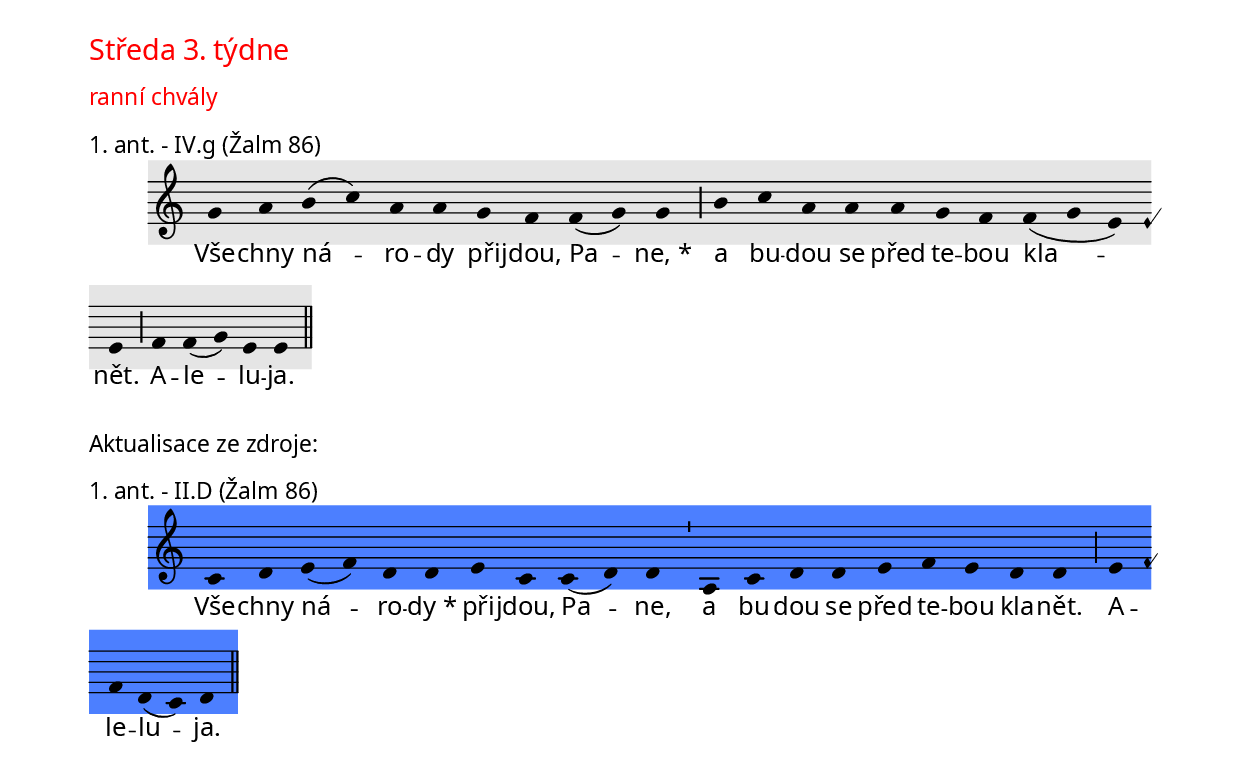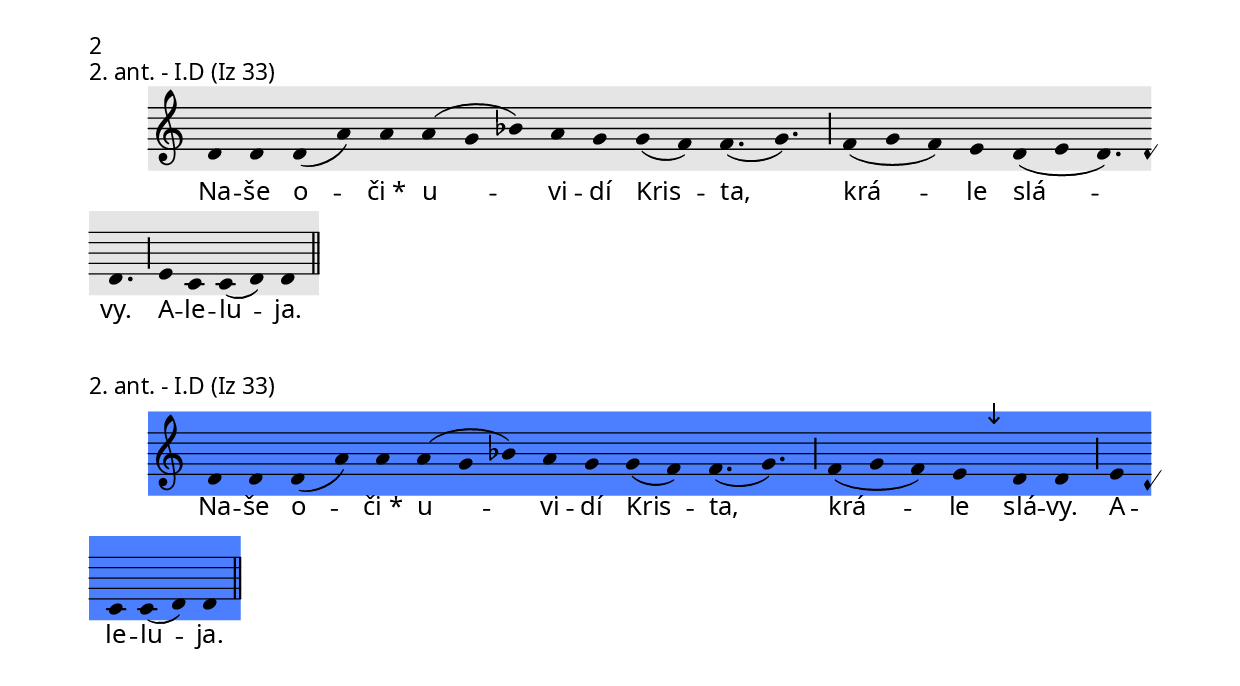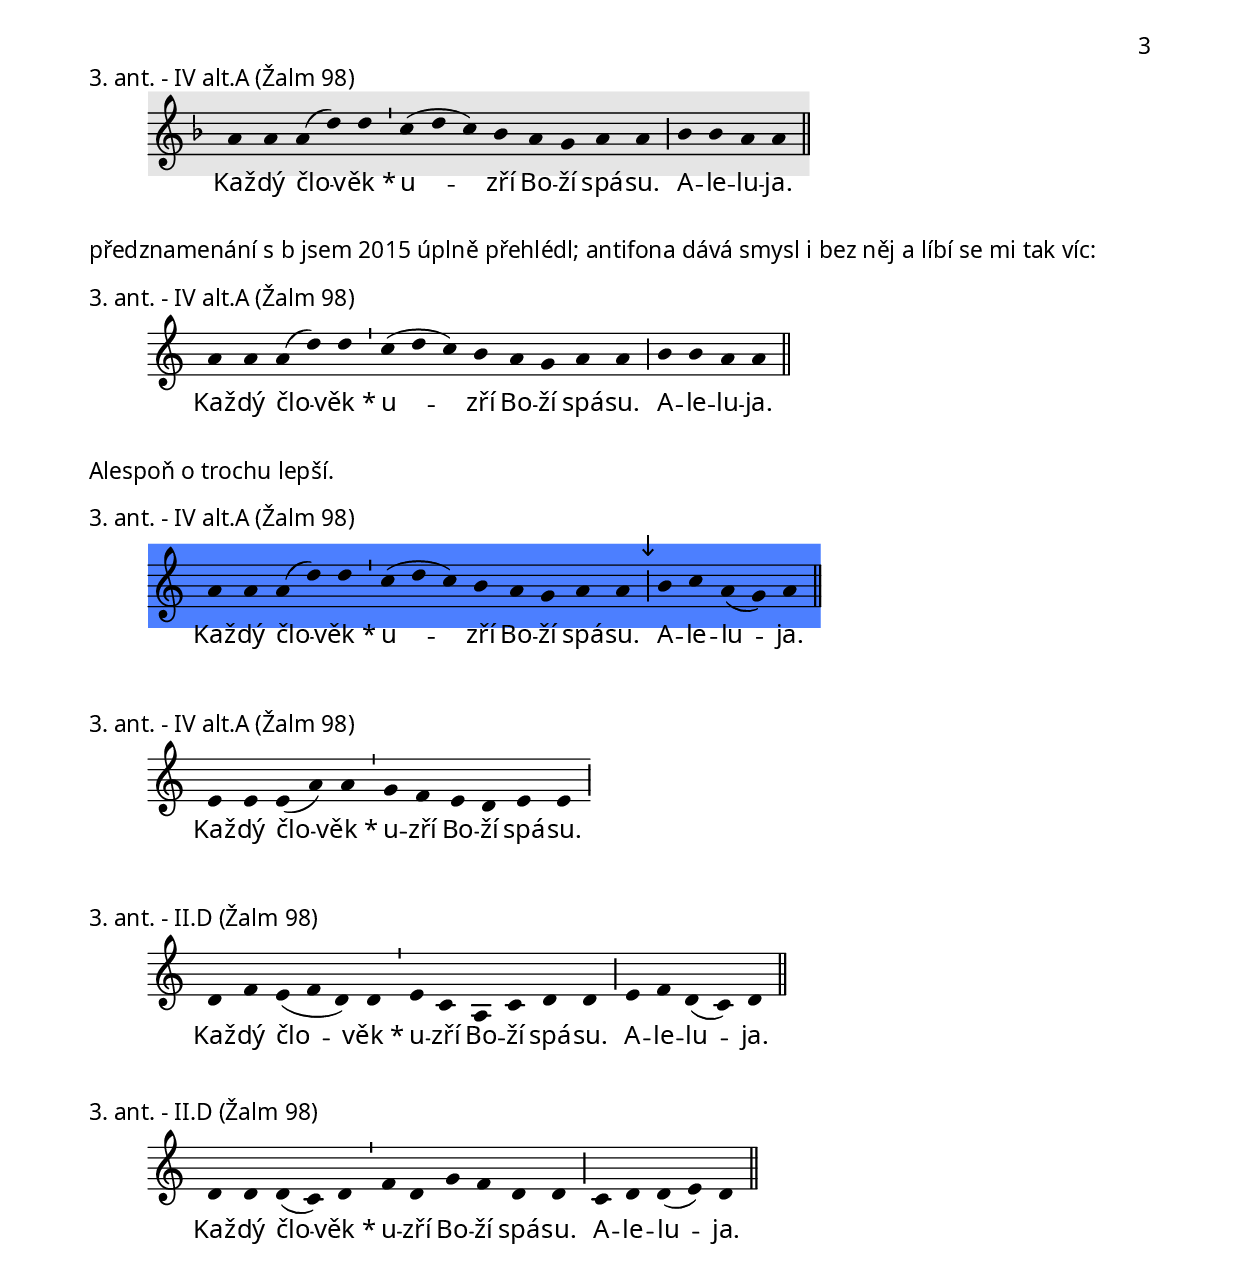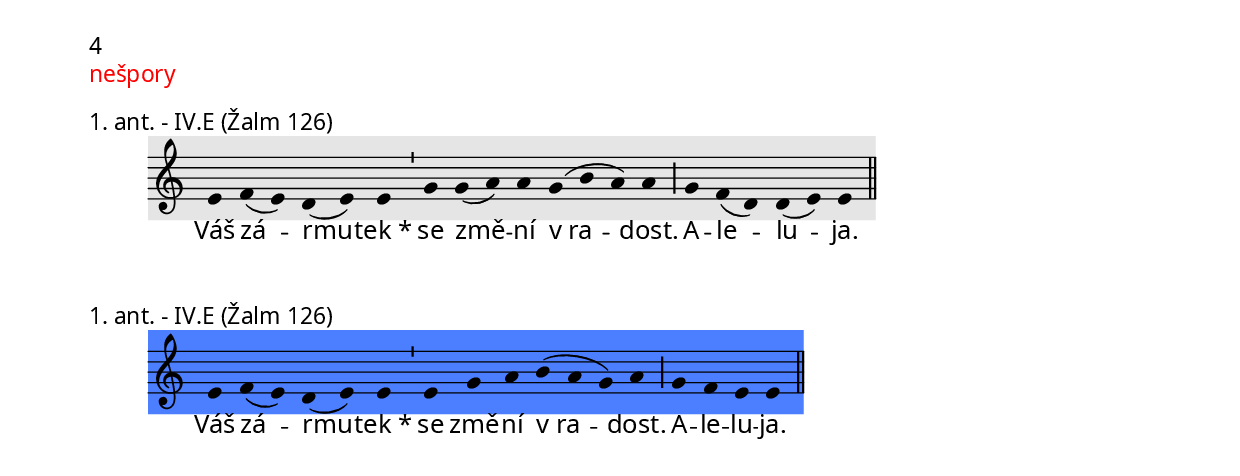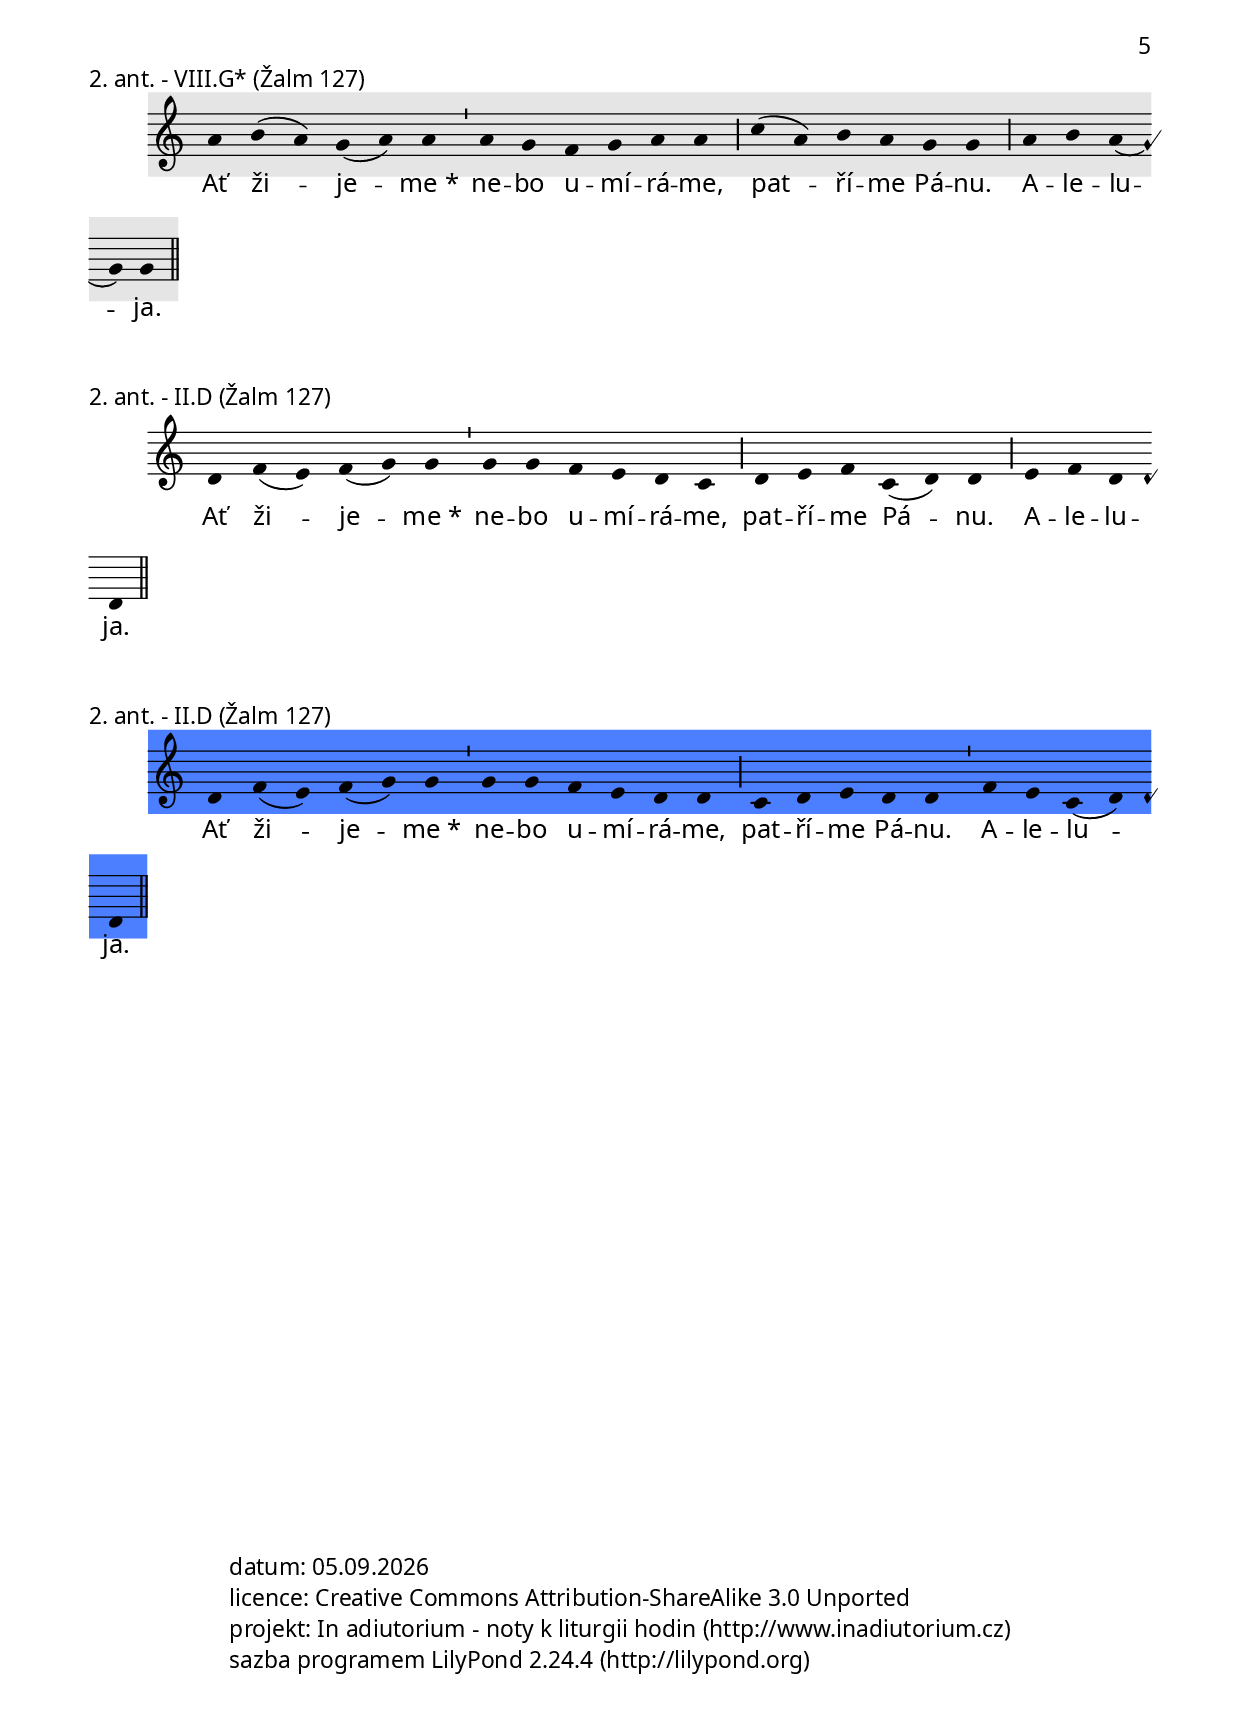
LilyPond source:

\include "../spolecne.ly"

\markup {\nadpisDen {Středa 3. týdne}}

\markup {\nadpisHodinka {"ranní chvály"}}

\score {
  \relative c'' {
    \zvyraznovacSedy
    \choralniRezim
    g4 a b( c) a a g f f( g) g \barMaior
    b c a a a g f f( g e) e \barMaior
    f f( g) e e \barFinalis
  }
  \addlyrics {
    Vše -- chny ná -- ro -- dy při -- jdou, Pa -- ne,_* a bu -- dou se
    před te -- bou kla -- nět.
    A -- le -- lu -- ja.
  }
  \header {
    quid = "1. ant."
    modus = "IV"
    differentia = "g"
    psalmus = "Žalm 86"
    fial = "antifony/tyden1_6patek.ly#ne-ant3?+aleluja"
    id = "rch-a1"
    piece = \markup {\sestavTitulek}
  }
}

\markup{Aktualisace ze zdroje:}

\score {
  \relative c' {
    \zvyraznovacModry
    \choralniRezim
    c4 d e( f) d d e c c( d) d \barMin
    a c d d e f e d d \barMaior
    e f d( c) d \barFinalis
  }
  \addlyrics {
    Vše -- chny ná -- ro -- dy_* při -- jdou, Pa -- ne,
    a bu -- dou se před te -- bou kla -- nět.
    A -- le -- lu -- ja.
  }
  \header {
    quid = "1. ant."
    modus = "II"
    differentia = "D"
    psalmus = "Žalm 86"
    fial = "antifony/tyden1_6patek.ly#ne-ant3?+aleluja"
    id = "rch-a1"
    piece = \markup {\sestavTitulek}
  }
}

\pageBreak

\score {
  \relative c' {
    \zvyraznovacSedy
    \choralniRezim
    d4 d d( a') a a( g bes) a g g( f) f4.( g) \barMaior
    f4( g f) e d( e d4.) d \barMaior
    e4 c c( d) d \barFinalis
  }
  \addlyrics {
    Na -- še o -- či_* u -- vi -- dí Kris -- ta,
    krá -- le slá -- vy.
    A -- le -- lu -- ja.
  }
  \header {
    quid = "2. ant."
    modus = "I"
    differentia = "D"
    psalmus = "Iz 33"
    id = "rch-a2"
    fons = "Začátek melodie záměrně kopíruje vánoční Simeonovskou antifonu
    'Moje oči': Narození Páně, uprostřed dne, odpoledne"
    placet = "~ stálo by za to odlehčit konec"
    piece = \markup {\sestavTitulek}
  }
}

\score {
  \relative c' {
    \zvyraznovacModry
    \choralniRezim
    d4 d d( a') a a( g bes) a g g( f) f4.( g) \barMaior
    f4( g f) e \mark\sipka d d \barMaior
    e4 c c( d) d \barFinalis
  }
  \addlyrics {
    Na -- še o -- či_* u -- vi -- dí Kris -- ta,
    krá -- le slá -- vy.
    A -- le -- lu -- ja.
  }
  \header {
    quid = "2. ant."
    modus = "I"
    differentia = "D"
    psalmus = "Iz 33"
    id = "rch-a2"
    fons = "Začátek melodie záměrně kopíruje vánoční Simeonovskou antifonu
    'Moje oči': Narození Páně, uprostřed dne, odpoledne"
    piece = \markup {\sestavTitulek}
  }
}

\pageBreak

\score {
  \relative c'' {
    \zvyraznovacSedy
    \choralniRezim
    \key f \major
    a4 a a( d) d \barMin
    c( d c) bes a g a a \barMaior
    bes bes a a \barFinalis
  }
  \addlyrics {
    Kaž -- dý člo -- věk_*
    u -- zří Bo -- ží spá -- su.
    A -- le -- lu -- ja.
  }
  \header {
    quid = "3. ant."
    modus = "IV alt"
    differentia = "A"
    psalmus = "Žalm 98"
    id = "rch-a3"
    placet = "~"
    piece = \markup {\sestavTitulek}
  }
}

\markup\justify{
  předznamenání s b jsem 2015 úplně přehlédl;
  antifona dává smysl i bez něj a líbí se mi tak víc:
}

\score {
  \relative c'' {
    \choralniRezim
    a4 a a( d) d \barMin
    c( d c) b a g a a \barMaior
    b b a a \barFinalis
  }
  \addlyrics {
    Kaž -- dý člo -- věk_*
    u -- zří Bo -- ží spá -- su.
    A -- le -- lu -- ja.
  }
  \header {
    quid = "3. ant."
    modus = "IV alt"
    differentia = "A"
    psalmus = "Žalm 98"
    id = "rch-a3"
    piece = \markup {\sestavTitulek}
  }
}

\markup{Alespoň o trochu lepší.}

\score {
  \relative c'' {
    \zvyraznovacModry
    \choralniRezim
    a4 a a( d) d \barMin
    c( d c) b a g a a \barMaior
    \mark\sipka b c a( g) a \barFinalis
  }
  \addlyrics {
    Kaž -- dý člo -- věk_*
    u -- zří Bo -- ží spá -- su.
    A -- le -- lu -- ja.
  }
  \header {
    quid = "3. ant."
    modus = "IV alt"
    differentia = "A"
    psalmus = "Žalm 98"
    id = "rch-a3"
    piece = \markup {\sestavTitulek}
  }
}

\score {
  \relative c' {
    \choralniRezim
    e4 e e( a) a \barMin
    g f e d e e \barMaior
  }
  \addlyrics {
    Kaž -- dý člo -- věk_*
    u -- zří Bo -- ží spá -- su.
    A -- le -- lu -- ja.
  }
  \header {
    quid = "3. ant."
    modus = "IV alt"
    differentia = "A"
    psalmus = "Žalm 98"
    id = "rch-a3"
    piece = \markup {\sestavTitulek}
  }
}

\score {
  \relative c' {
    \choralniRezim
    d4 f e( f d) d \barMin
    e c a c d d \barMaior
    e f d( c) d \barFinalis
  }
  \addlyrics {
    Kaž -- dý člo -- věk_*
    u -- zří Bo -- ží spá -- su.
    A -- le -- lu -- ja.
  }
  \header {
    quid = "3. ant."
    modus = "II"
    differentia = "D"
    psalmus = "Žalm 98"
    id = "rch-a3"
    piece = \markup {\sestavTitulek}
  }
}



\score {
  \relative c' {
    \choralniRezim
    d4 d4 d( c) d \barMin
    f d g f d d \barMaior
    c d d( e) d \barFinalis
  }
  \addlyrics {
    Kaž -- dý člo -- věk_*
    u -- zří Bo -- ží spá -- su.
    A -- le -- lu -- ja.
  }
  \header {
    quid = "3. ant."
    modus = "II"
    differentia = "D"
    psalmus = "Žalm 98"
    id = "rch-a3"
    piece = \markup {\sestavTitulek}
  }
}

\pageBreak

\markup {\nadpisHodinka {"nešpory"}}

\score {
  \relative c' {
    \zvyraznovacSedy
    \choralniRezim
    e4 f( e) d( e) e \barMin g g( a) a g( b a) a \barMaior
    g f( d) d( e) e \barFinalis
  }
  \addlyrics {
    Váš zá -- rmu -- tek_* se změ -- ní v_ra -- dost.
    A -- le -- lu -- ja.
  }
  \header {
    quid = "1. ant."
    modus = "IV"
    differentia = "E"
    psalmus = "Žalm 126"
    id = "ne-a1"
    placet = "divné je melodií odsazené _se_"
    piece = \markup {\sestavTitulek}
  }
}

\score {
  \relative c' {
    \zvyraznovacModry
    \choralniRezim
    e4 f( e) d( e) e \barMin
    e4 g a b( a g) a \barMaior
    g f e e \barFinalis
  }
  \addlyrics {
    Váš zá -- rmu -- tek_*
    se změ -- ní v_ra -- dost.
    A -- le -- lu -- ja.
  }
  \header {
    quid = "1. ant."
    modus = "IV"
    differentia = "E"
    psalmus = "Žalm 126"
    id = "ne-a1"
    piece = \markup {\sestavTitulek}
  }
}

\pageBreak

\score {
  \relative c'' {
    \zvyraznovacSedy
    \choralniRezim
    a4 b( a) g( a) a \barMin a g f g a a \barMaior
    c( a) b a g g \barMaior
    a b a( g) g \barFinalis
  }
  \addlyrics {
    Ať ži -- je -- me_* ne -- bo u -- mí -- rá -- me,
    pat -- ří -- me Pá -- nu.
    A -- le -- lu -- ja.
  }
  \header {
    quid = "2. ant."
    modus = "VIII"
    differentia = "G*"
    psalmus = "Žalm 127"
    id = "ne-a2"
    placet = "r"
    piece = \markup {\sestavTitulek}
  }
}

\score {
  \relative c' {
    \choralniRezim
    d4 f( e) f( g) g \barMin
    g g f e d c \barMaior
    d e f c( d) d \barMaior
    e f d d \barFinalis
  }
  \addlyrics {
    Ať ži -- je -- me_*
    ne -- bo u -- mí -- rá -- me,
    pat -- ří -- me Pá -- nu.
    A -- le -- lu -- ja.
  }
  \header {
    quid = "2. ant."
    modus = "II"
    differentia = "D"
    psalmus = "Žalm 127"
    id = "ne-a2"
    piece = \markup {\sestavTitulek}
  }
}

\score {
  \relative c' {
    \zvyraznovacModry
    \choralniRezim
    d4 f( e) f( g) g \barMin
    g g f e d d \barMaior
    c d e d d \barMin
    f e c( d) d \barFinalis
  }
  \addlyrics {
    Ať ži -- je -- me_*
    ne -- bo u -- mí -- rá -- me,
    pat -- ří -- me Pá -- nu.
    A -- le -- lu -- ja.
  }
  \header {
    quid = "2. ant."
    modus = "II"
    differentia = "D"
    psalmus = "Žalm 127"
    id = "ne-a2"
    piece = \markup {\sestavTitulek}
  }
}

%\score { \velikTIstredaNespAntIII }